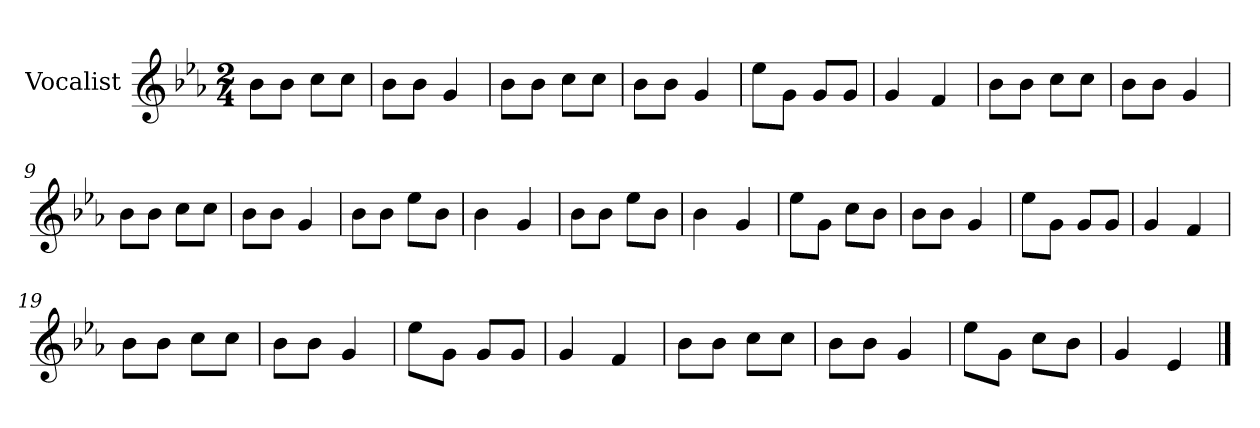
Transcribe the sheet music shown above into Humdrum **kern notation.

**kern
*part1
*staff1
*I"Vocalist
*k[b-e-a-]
*E-:
*M2/4
=1
8b-L
8b-J
8ccL
8ccJ
=2
8b-L
8b-J
4g
=3
8b-L
8b-J
8ccL
8ccJ
=4
8b-L
8b-J
4g
=5
8ee-L
8gJ
8gL
8gJ
=6
4g
4f
=7
8b-L
8b-J
8ccL
8ccJ
=8
8b-L
8b-J
4g
=9
8b-L
8b-J
8ccL
8ccJ
=10
8b-L
8b-J
4g
=11
8b-L
8b-J
8ee-L
8b-J
=12
4b-
4g
=13
8b-L
8b-J
8ee-L
8b-J
=14
4b-
4g
=15
8ee-L
8gJ
8ccL
8b-J
=16
8b-L
8b-J
4g
=17
8ee-L
8gJ
8gL
8gJ
=18
4g
4f
=19
8b-L
8b-J
8ccL
8ccJ
=20
8b-L
8b-J
4g
=21
8ee-L
8gJ
8gL
8gJ
=22
4g
4f
=23
8b-L
8b-J
8ccL
8ccJ
=24
8b-L
8b-J
4g
=25
8ee-L
8gJ
8ccL
8b-J
=26
4g
4e-
==
*-
